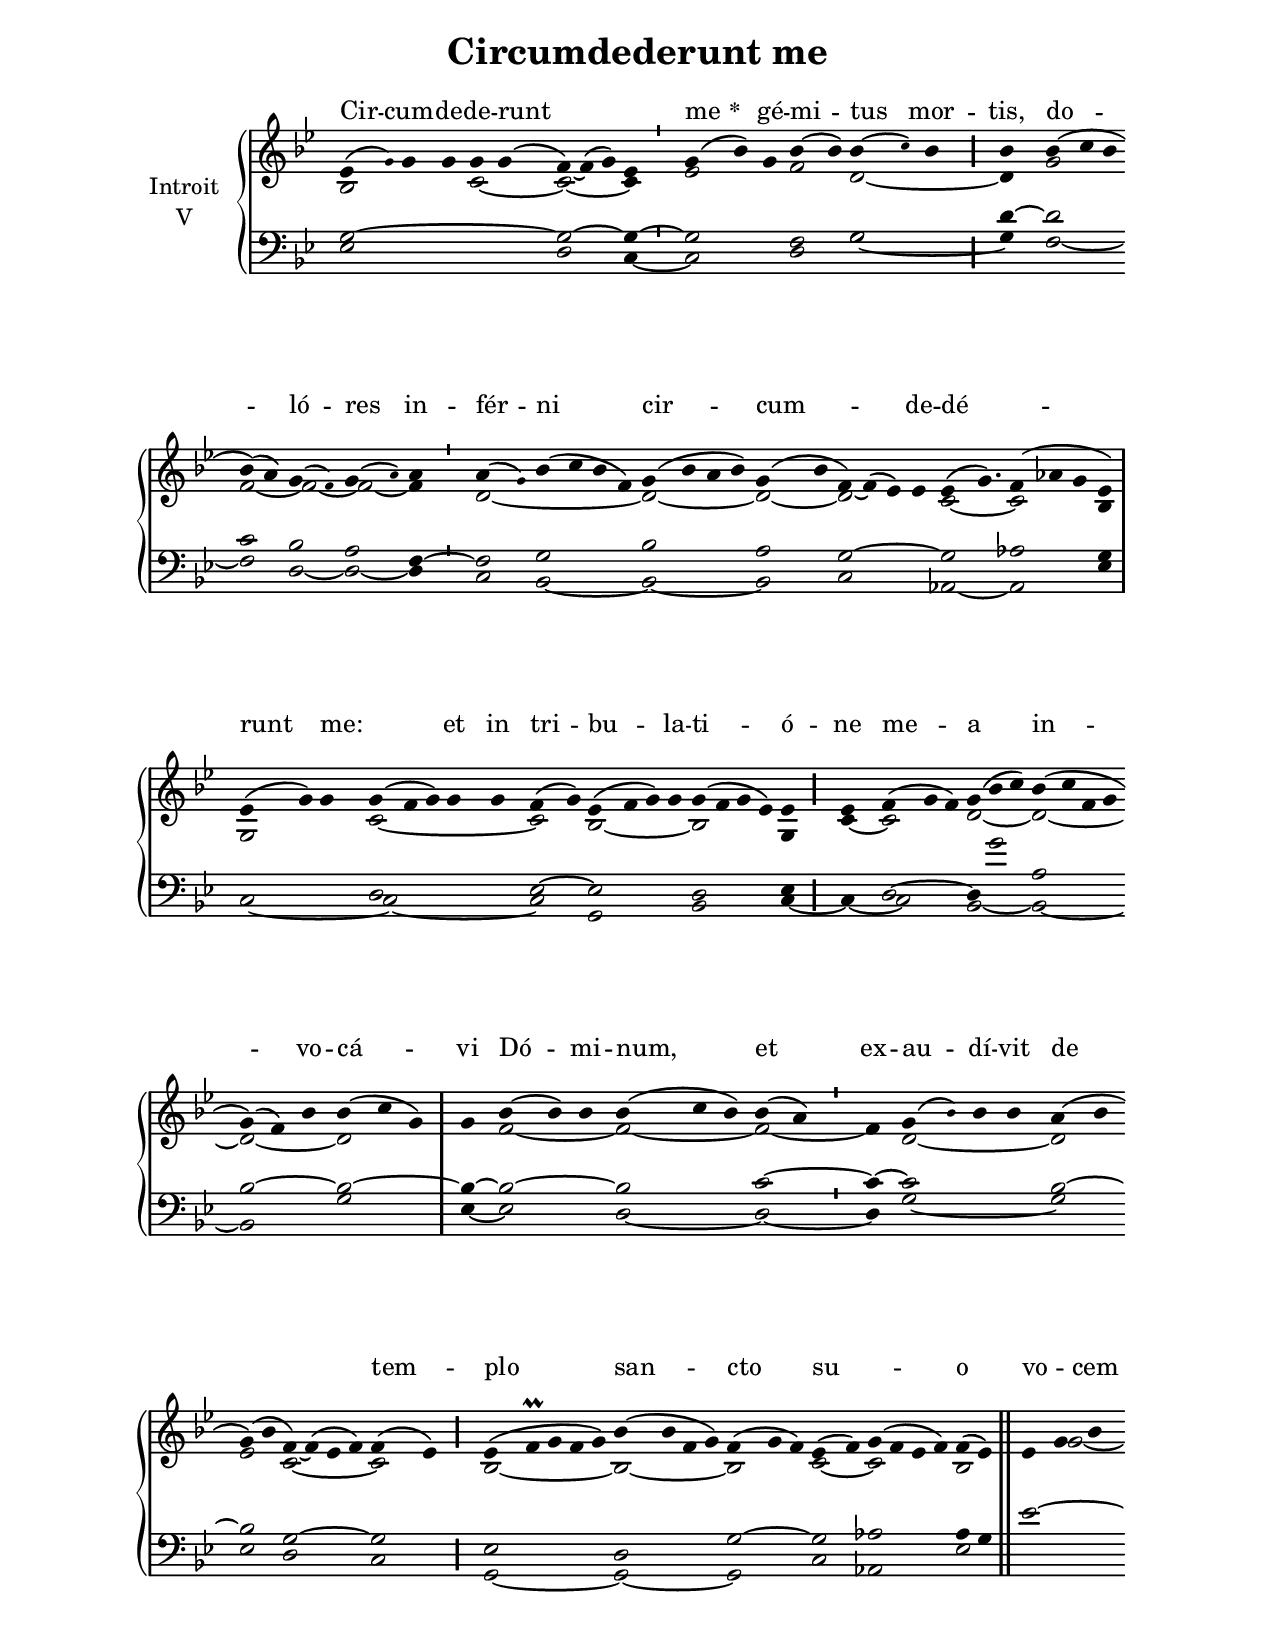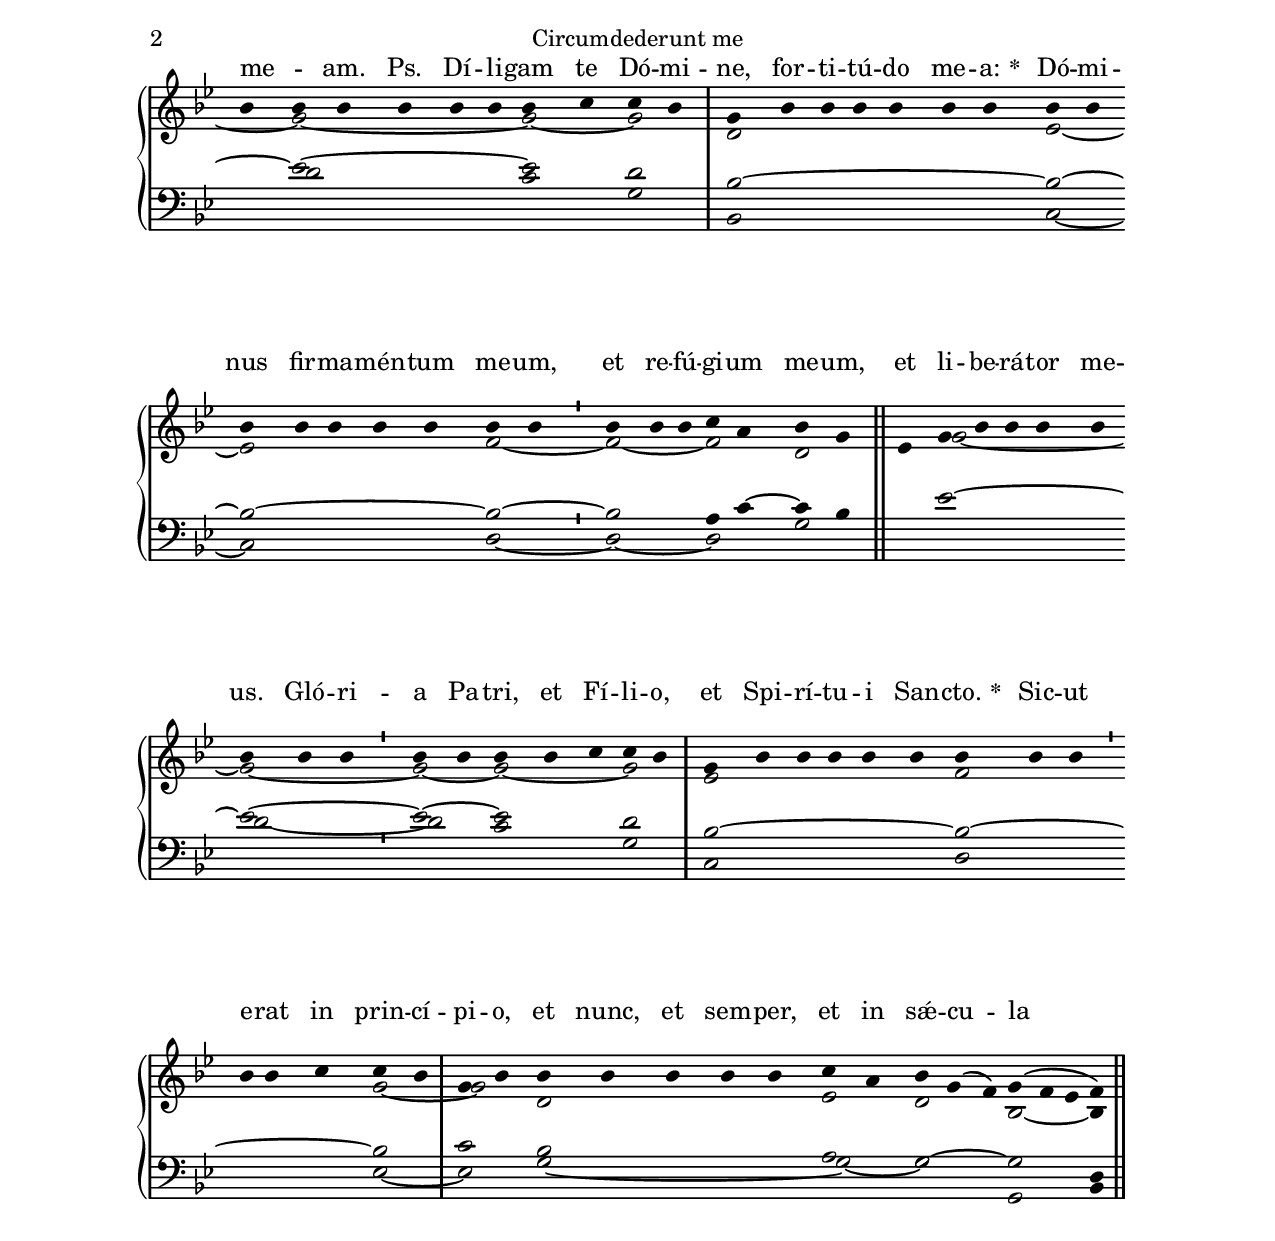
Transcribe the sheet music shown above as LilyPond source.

\version "2.18"
\include "gregorian.ly"
\include "noh2.ily"


%Page reference: page i.131
%(volume.page)

global = {
 \key f \mixolydian
 \cadenzaOn 
}

\header {
  title = \markup \center-column {"Circumdederunt me" \vspace #1 }
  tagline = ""
  composer = ""
}

\paper {
 #(include-special-characters)
  oddHeaderMarkup = \markup \fill-line {
    \line {}
    \center-column {
      \on-the-fly #first-page     " "
      \on-the-fly #not-first-page "Circumdederunt me"
    }
    \line { \on-the-fly #print-page-number-check-first \fromproperty #'page:page-number-string }
  }
  evenHeaderMarkup = \markup \fill-line {
    \line { \on-the-fly #print-page-number-check-first \fromproperty #'page:page-number-string }
    \center-column { "Circumdederunt me" }
    \line {}
  }
}

chantText = \lyricmode {
Cir -- cum -- de -- de -- runt _ me 
\set stanza = " * " gé -- mi -- tus mor -- tis, 
do -- ló -- res in -- fér -- ni cir -- cum -- de -- dé -- _ runt me: _ 
et in tri -- bu -- la -- ti -- ó -- ne me -- a 
in -- vo -- cá -- vi Dó -- mi -- num, 
et ex -- au -- dí -- vit de tem -- plo san -- cto su -- _ o 
vo -- _ cem me -- _ am. Ps. 
Dí -- li -- gam te Dó -- mi -- ne, for -- ti -- tú -- do me -- a: 
\set stanza = " * " 
Dó -- mi -- nus fir -- ma -- mén -- tum me -- um, et re -- fú -- gi -- um me -- um, et li -- be -- rá -- tor me -- us. 
Gló -- ri -- a Pa -- tri, et Fí -- li -- o, et Spi -- rí -- tu -- i San -- cto. 
\set stanza = " * " 
Sic -- ut e -- rat in prin -- cí -- pi -- o, et nunc, et sem -- per, 
et in sǽ -- cu -- la sæ -- cu -- ló -- rum. A -- men. _ }

chantMusic = {
\tieDown   ees'4 ( \once \tweak #'font-size #-4 g' ) g'4 g'4 g'4 g'4 ( f'4) ~ f'4 ( g'4) ees'4 \divisioMinima
 g'4 ( bes'4) g'4 bes'4 ( bes'4) bes'4 ( \once \tweak #'font-size #-4 c'' ) bes'4 \divisioMaior
 bes'4 bes'4 ( c''4 bes'4 \forceBreak
) bes'4 ( a'4) g'4 ( \once \tweak #'font-size #-4 f' ) g'4 ( \once \tweak #'font-size #-4 a' ) a'4 \divisioMinima
 a'4 ( \once \tweak #'font-size #-4 g' ) bes'4 ( c''4 bes'4 f'4) g'4 ( bes'4 a'4 bes'4) g'4 ( bes'4 f'4) ~ f'4 ( ees'4) ees'4  ees'4 ( g'4.) f'4 ( aes'4 g'4 ees'4) \divisioMaxima \forceBreak

 ees'4 ( g'4) g'4 g'4 ( f'4 g'4) g'4 g'4 f'4 ( g'4) ees'4 ( f'4 g'4) g'4 g'4 ( f'4 g'4 ees'4) ees'4 \divisioMaior
 ees'4 f'4 ( g'4 f'4) g'4 ( bes'4 c''4) bes'4 ( c''4 f'4 g'4 \forceBreak
) g'4 ( f'4) bes'4 bes'4 ( c''4 g'4) \divisioMaxima
 g'4 bes'4 ( bes'4) bes'4 bes'4 ( c''4 bes'4) bes'4 ( a'4) \divisioMinima
 f'4 g'4 ( \once \tweak #'font-size #-4 bes' ) bes'4 bes'4 a'4 ( bes'4 \forceBreak
) g'4 ( bes'4 f'4) ~ f'4 ( ees'4 f'4) f'4 ( ees'4) \divisioMaior
 ees'4 ( f'\prall g'4 f'4 g'4) bes'4 ( bes'4 f'4 g'4) f'4 ( g'4 f'4) ees'4 ( f'4) g'4 ( f'4 ees'4 f'4) f'4 ( ees'4) \finalis
 ees'4 g'4 bes'4 \forceBreak
 bes'4 bes'4 bes'4 bes'4 bes'4 bes'4 bes'4 c''4 c''4 bes'4 \divisioMaxima
 g'4 bes'4 bes'4 bes'4 bes'4 bes'4 bes'4 bes'4 bes'4 \forceBreak
 bes'4 bes'4 bes'4 bes'4 bes'4 bes'4 bes'4 \divisioMinima
 bes'4 bes'4 bes'4 c''4 a'4 bes'4 g'4 \finalis
  ees'4 g'4 bes'4 bes'4 bes'4 bes'4 \forceBreak
 bes'4 bes'4 bes'4 \divisioMinima
 bes'4 bes'4 bes'4 bes'4 c''4 c''4 bes'4 \divisioMaxima
 g'4 bes'4 bes'4 bes'4 bes'4 bes'4 bes'4 bes'4 bes'4 \divisioMinima \forceBreak

 bes'4 bes'4 c''4 c''4 bes'4 \divisioMaxima
 g'4 bes'4 bes'4 bes'4 bes'4 bes'4 bes'4 c''4 a'4 bes'4 g'4 ( f'4) g'4 ( f'4 ees'4 f'4) \finalis

}

altoMusic = {
bes2*4/2 c'2 ~ c'2*3/2 ~ c'4 \divisioMinima
ees'2*3/2 f'2 d'2*3/2 ~ \divisioMaior
d'4 g'2*3/2 f'2 ~ f'2 ~ f'2 ~ f'4 \divisioMinima
d'2*6/2 ~ d'2*4/2 ~ d'2 ~ d'2*4/2 c'2*5/4 ~ c'2*3/2 bes4 \divisioMaxima
g2*3/2 c'2*5/2 ~ c'2 bes2*4/2 ~ bes2*4/2 g4 \divisioMaior
c'4 ~ c'2*3/2 d'2*3/2 ~ d'2*4/2 ~ d'2*3/2 ~ d'2*3/2 \divisioMaxima
r4 f'2*3/2 ~ f'2*3/2 ~ f'2 ~ \divisioMinima
f'4 d'2*4/2 ~ d'2 ees'2 c'2*4/2 ~ c'2 \divisioMaior
bes2*5/2 ~ bes2*4/2 ~ bes2*3/2 c'2 ~ c'2*4/2 bes2 \finalis
r4 g'2*3/2 ~ g'2*5/2 ~ g'2 ~ g'2 \divisioMaxima
d'2*7/2 ees'2 ~ ees'2*5/2 f'2 ~ \divisioMinima
f'2*3/2 ~ f'2 d'2 r4 g'2*5/2 ~ g'2*3/2 ~ \divisioMinima
g'2 ~ g'2*3/2 ~ g'2 \divisioMaxima
ees'2*6/2 f'2*6/2 g'2 ~ \divisioMaxima
g'2 d'2*5/2 ees'2 d'2*3/2 bes2*3/2 ~ bes4 \finalis
}

tenorMusic = {
g2*6/2 ~ g2*3/2 ~ g4 ~ \divisioMinima
g2*3/2 f2 g2*3/2 \divisioMaior
d'4 ~ d'2*3/2 c'2 bes2 a2 f4 ~ \divisioMinima
f2 g2*4/2 bes2*4/2 a2 g2*4/2 ~ g2*5/4 aes2*3/2 g4 \divisioMaxima
r2*3/2 d2*5/2 ees2 ~ ees2*4/2 d2*4/2 ees4 \divisioMaior
r4 d2*3/2 ~ d4 g'2 a2*4/2 bes2*3/2 ~ bes2*3/2 ~ \divisioMaxima
bes4 ~ bes2*3/2 ~ bes2*3/2 c'2 ~ \divisioMinima
c'4 ~ c'2*4/2 bes2 ~ bes2 g2*4/2 ~ g2 \divisioMaior
ees2*5/2 d2*4/2 g2*3/2 ~ g2 aes2*4/2 a4 g4 \finalis
ees'2*4/2 ~ ees'2*5/2 ~ ees'2 d'2 \divisioMaxima
bes2*7/2 ~ bes2 ~ bes2*5/2 ~ bes2 ~ \divisioMinima
bes2*3/2 a4 c'4 ~ c'4 bes4 r4 ees'2*5/2 ~ ees'2*3/2 ~ \divisioMinima
ees'2 ~ ees'2*3/2 d'2 \divisioMaxima
bes2*6/2 ~ bes2*6/2 ~ bes2 \divisioMaxima
c'2 bes2*5/2 a2 g2*3/2 ~ g2*3/2 d4 \finalis
}

bassMusic = {
ees2*6/2 d2*3/2 c4 ~ \divisioMinima
c2*3/2 d2 g2*3/2 ~ \divisioMaior
g4 f2*3/2 ~ f2 d2 ~ d2 ~ d4 \divisioMinima
c2 bes,2*4/2 ~ bes,2*4/2 ~ bes,2 c2*4/2 aes,2*5/4 ~ aes,2*3/2 ees4 \divisioMaxima
c2*3/2 ~ c2*5/2 ~ c2 g,2*4/2 bes,2*4/2 c4 ~ \divisioMaior
c4 ~ c2*3/2 bes,2*3/2 ~ bes,2*4/2 ~ bes,2*3/2 g2*3/2 \divisioMaxima
ees4 ~ ees2*3/2 d2*3/2 ~ d2 ~ \divisioMinima
d4 g2*4/2 ~ g2 ees2 d2*4/2 c2 \divisioMaior
g,2*5/2 ~ g,2*4/2 ~ g,2*3/2 c2 aes,2*4/2 ees2 \finalis
r2*4/2 d'2*5/2 c'2 g2 \divisioMaxima
bes,2*7/2 c2 ~ c2*5/2 d2 ~ \divisioMinima
d2*3/2 ~ d2 g2 r2*6/2 d'2*3/2 ~ \divisioMinima
d'2 c'2*3/2 g2 \divisioMaxima
c2*6/2 d2*6/2 ees2 ~ \divisioMaxima
ees2 g2*5/2 ~ g2 ~ g2*3/2 g,2*3/2 bes,4 \finalis
}

voiceLines = {
\voiceLineStyle


}

\score{
  <<
    \new GrandStaff <<
      \set GrandStaff.autoBeaming = ##f
      \set GrandStaff.instrumentName = \markup \center-column {
        "Introit"
        "V"
      }
      \new Staff = up <<
        \new Voice = "chant" {
          \voiceOne \global \chantMusic
        }
        \new Voice {
          \voiceTwo \global \altoMusic
        }
      >>

      \new Staff = down <<
        \clef bass
        \new Voice {
          \voiceOne \global \tenorMusic
        }
        \new Voice {
          \voiceTwo \global \bassMusic
        }
	\new Voice {
        \voiceThree \global \voiceLines
        }
      >>
    >>
    \new Lyrics \lyricsto chant {
      \chantText
    }
  >>
  \layout{
  }
  \midi{
    \tempo 4 = 125
  }
}
